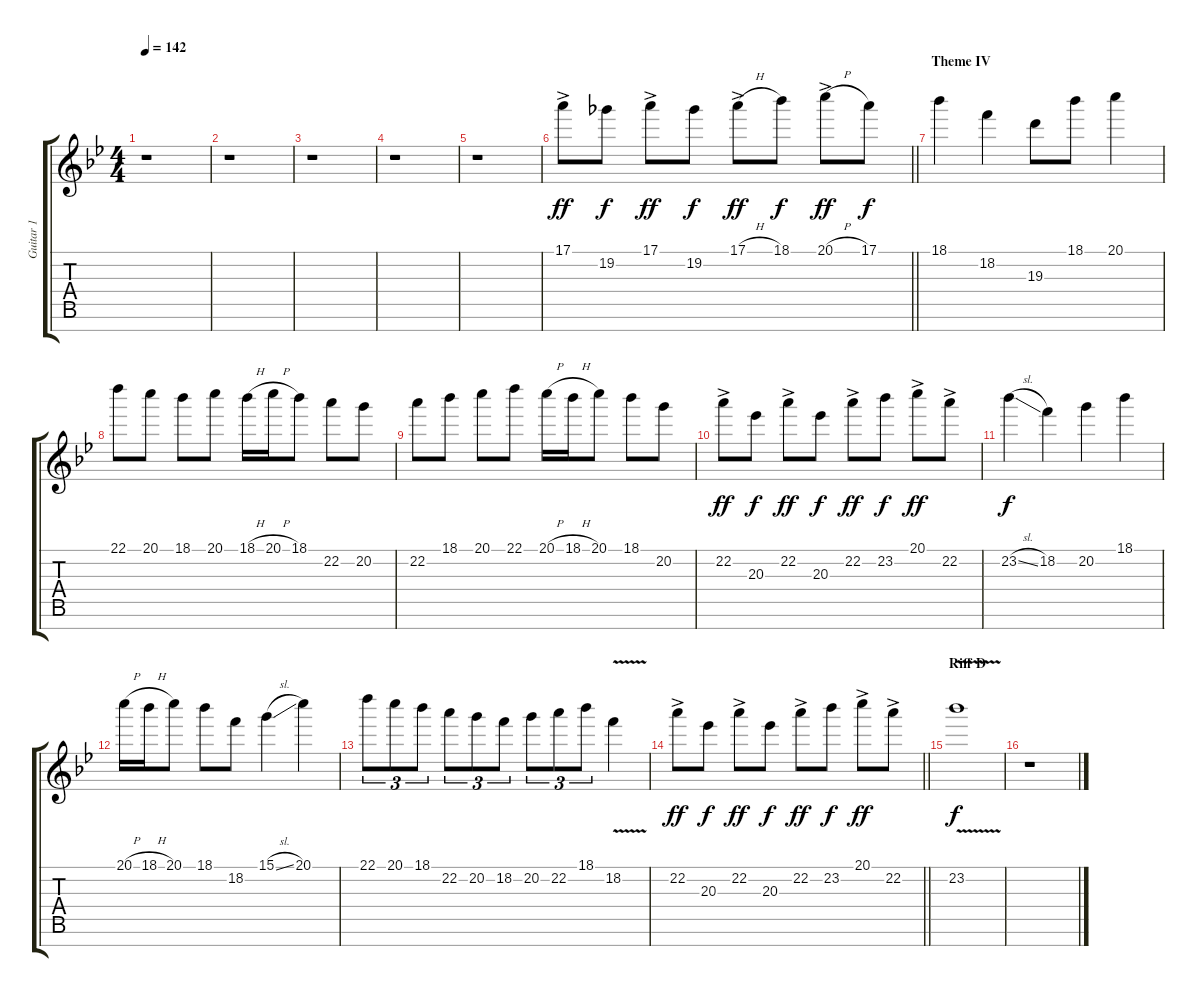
\track ("Guitar 1" "Guitar 1") {instrument overdrivenguitar}
\staff {score tabs}
\tuning (E4 B3 G3 D3 A2 E2 B1) {hide}
\ts (4 4)
\tempo 142
\clef g2
\ks gminor
r.1{dy f} |
r.1 |
r.1 |
r.1 |
r.1 |
\barLineRight lightlight
17.1{ac}.8{dy ff} 19.2.8{dy f} 17.1{ac}.8{dy ff} 19.2.8{dy f} 17.1{h ac}.8{dy ff} 18.1.8{dy f} 20.1{h ac}.8{dy ff} 17.1.8{dy f} |
\section ("" "Theme IV")
18.1.4 18.2.4 19.3.8 18.1.8 20.1.4 |
22.1.8 20.1.8 18.1.8 20.1.8 18.1{h}.16 20.1{h}.16 18.1.8 22.2.8 20.2.8 |
22.2.8 18.1.8 20.1.8 22.1.8 20.1{h}.16 18.1{h}.16 20.1.8 18.1.8 20.2.8 |
22.2{ac}.8{dy ff} 20.3.8{dy f} 22.2{ac}.8{dy ff} 20.3.8{dy f} 22.2{ac}.8{dy ff} 23.2.8{dy f} 20.1{ac}.8{dy ff} 22.2{ac}.8 |
23.2{sl}.4{dy f} 18.2.4 20.2.4 18.1.4 |
20.1{h}.16 18.1{h}.16 20.1.8 18.1.8 18.2.8 15.1{sl}.4 20.1.4 |
22.1.8{tu (3 2)} 20.1.8{tu (3 2)} 18.1.8{tu (3 2)} 22.2.8{tu (3 2)} 20.2.8{tu (3 2)} 18.2.8{tu (3 2)} 20.2.8{tu (3 2)} 22.2.8{tu (3 2)} 18.1.8{tu (3 2)} 18.2{v}.4 |
\barLineRight lightlight
22.2{ac}.8{dy ff} 20.3.8{dy f} 22.2{ac}.8{dy ff} 20.3.8{dy f} 22.2{ac}.8{dy ff} 23.2.8{dy f} 20.1{ac}.8{dy ff} 22.2{ac}.8 |
\section ("" "Riff D")
23.2{v}.1{dy f} |
r.1
